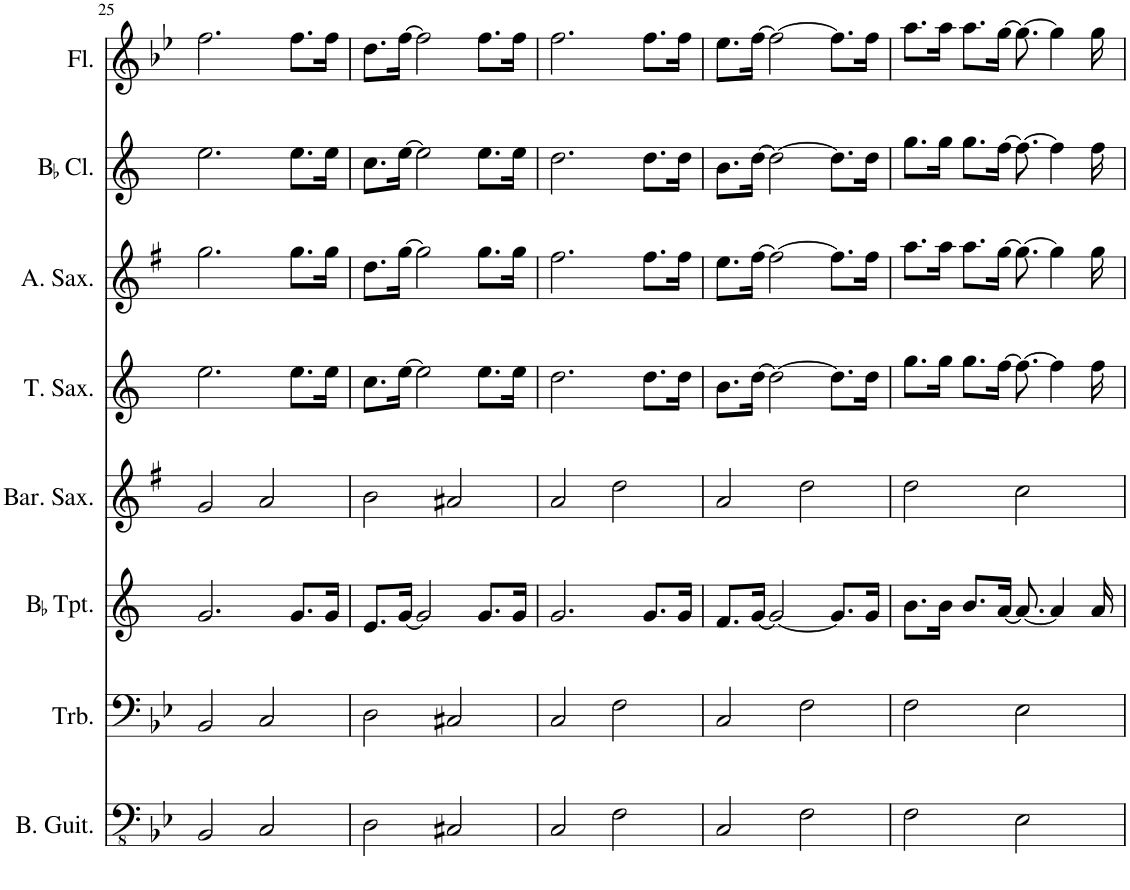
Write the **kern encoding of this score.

**kern	**kern	**kern	**kern	**kern	**kern	**kern	**kern
*part8	*part7	*part6	*part5	*part4	*part3	*part2	*part1
*staff8	*staff7	*staff6	*staff5	*staff4	*staff3	*staff2	*staff1
*I"Bass Guitar	*I"Trombone	*I"BaccidentalFlat Trumpet	*I"Baritone Saxophone	*I"Tenor Saxophone	*I"Alto Saxophone	*I"BaccidentalFlat Clarinet	*I"Flute
*I'B. Guit.	*I'Trb.	*I'BaccidentalFlat Tpt.	*I'Bar. Sax.	*I'T. Sax.	*I'A. Sax.	*I'BaccidentalFlat Cl.	*I'Fl.
!!LO:PB:g=z
*clefFv4	*clefF4	*clefG2	*clefG2	*clefG2	*clefG2	*clefG2	*clefG2
*	*	*Trd1c2	*Trd12c21	*Trd8c14	*Trd5c9	*Trd1c2	*
*k[b-e-]	*k[b-e-]	*k[]	*k[f#]	*k[]	*k[f#]	*k[]	*k[b-e-]
*M4/4	*M4/4	*M4/4	*M4/4	*M4/4	*M4/4	*M4/4	*M4/4
=25	=25	=25	=25	=25	=25	=25	=25
2BBB-/	2BB-/	2.g/	2g/	2.ee\	2.gg\	2.ee\	2.ff\
2CC/	2C/	.	2a/	.	.	.	.
.	.	8.g/L	.	8.ee\L	8.gg\L	8.ee\L	8.ff\L
.	.	16g/Jk	.	16ee\Jk	16gg\Jk	16ee\Jk	16ff\Jk
=26	=26	=26	=26	=26	=26	=26	=26
2DD\	2D\	8.e/L	2b\	8.cc\L	8.dd\L	8.cc\L	8.dd\L
.	.	[16g/Jk	.	[16ee\Jk	[16gg\Jk	[16ee\Jk	[16ff\Jk
.	.	2g/]	.	2ee\]	2gg\]	2ee\]	2ff\]
2CC#X/	2C#X/	.	2a#X/	.	.	.	.
.	.	8.g/L	.	8.ee\L	8.gg\L	8.ee\L	8.ff\L
.	.	16g/Jk	.	16ee\Jk	16gg\Jk	16ee\Jk	16ff\Jk
=27	=27	=27	=27	=27	=27	=27	=27
2CC/	2C/	2.g/	2a/	2.dd\	2.ff#\	2.dd\	2.ff\
2FF\	2F\	.	2dd\	.	.	.	.
.	.	8.g/L	.	8.dd\L	8.ff#\L	8.dd\L	8.ff\L
.	.	16g/Jk	.	16dd\Jk	16ff#\Jk	16dd\Jk	16ff\Jk
=28	=28	=28	=28	=28	=28	=28	=28
2CC/	2C/	8.f/L	2a/	8.b\L	8.ee\L	8.b\L	8.ee-\L
.	.	[16g/Jk	.	[16dd\Jk	[16ff#\Jk	[16dd\Jk	[16ff\Jk
.	.	2g/_	.	2dd\_	2ff#\_	2dd\_	2ff\_
2FF\	2F\	.	2dd\	.	.	.	.
.	.	8.g/L]	.	8.dd\L]	8.ff#\L]	8.dd\L]	8.ff\L]
.	.	16g/Jk	.	16dd\Jk	16ff#\Jk	16dd\Jk	16ff\Jk
=29	=29	=29	=29	=29	=29	=29	=29
2FF\	2F\	8.b\L	2dd\	8.gg\L	8.aa\L	8.gg\L	8.aa\L
.	.	16b\Jk	.	16gg\Jk	16aa\Jk	16gg\Jk	16aa\Jk
.	.	8.b/L	.	8.gg\L	8.aa\L	8.gg\L	8.aa\L
.	.	[16a/Jk	.	[16ff\Jk	[16gg\Jk	[16ff\Jk	[16gg\Jk
2EE-\	2E-\	8.a/_	2cc\	8.ff\_	8.gg\_	8.ff\_	8.gg\_
.	.	4a/]	.	4ff\]	4gg\]	4ff\]	4gg\]
.	.	16a/	.	16ff\	16gg\	16ff\	16gg\
=	=	=	=	=	=	=	=
*-	*-	*-	*-	*-	*-	*-	*-
